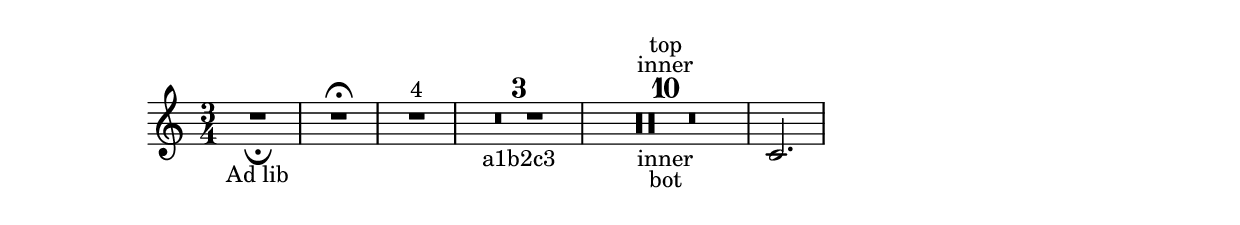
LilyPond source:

\version "1.7.23"

\header  {

texidoc = "
Texts may be added to the multi measure rests.

"


}

\score { \notes {
  \time 3/4
  \property Score.skipBars = ##t
  R2._\markup { \center << \musicglyph  #"scripts-dfermata" \roman "Ad lib"  >>  }
  R2.^\fermataMarkup
  R2.^"4"
  R2.*3_\markup { \roman "a1b2c3" }
  R2.*10^"inner"^"top"_"inner"_"bot"
  c'2.
}}
